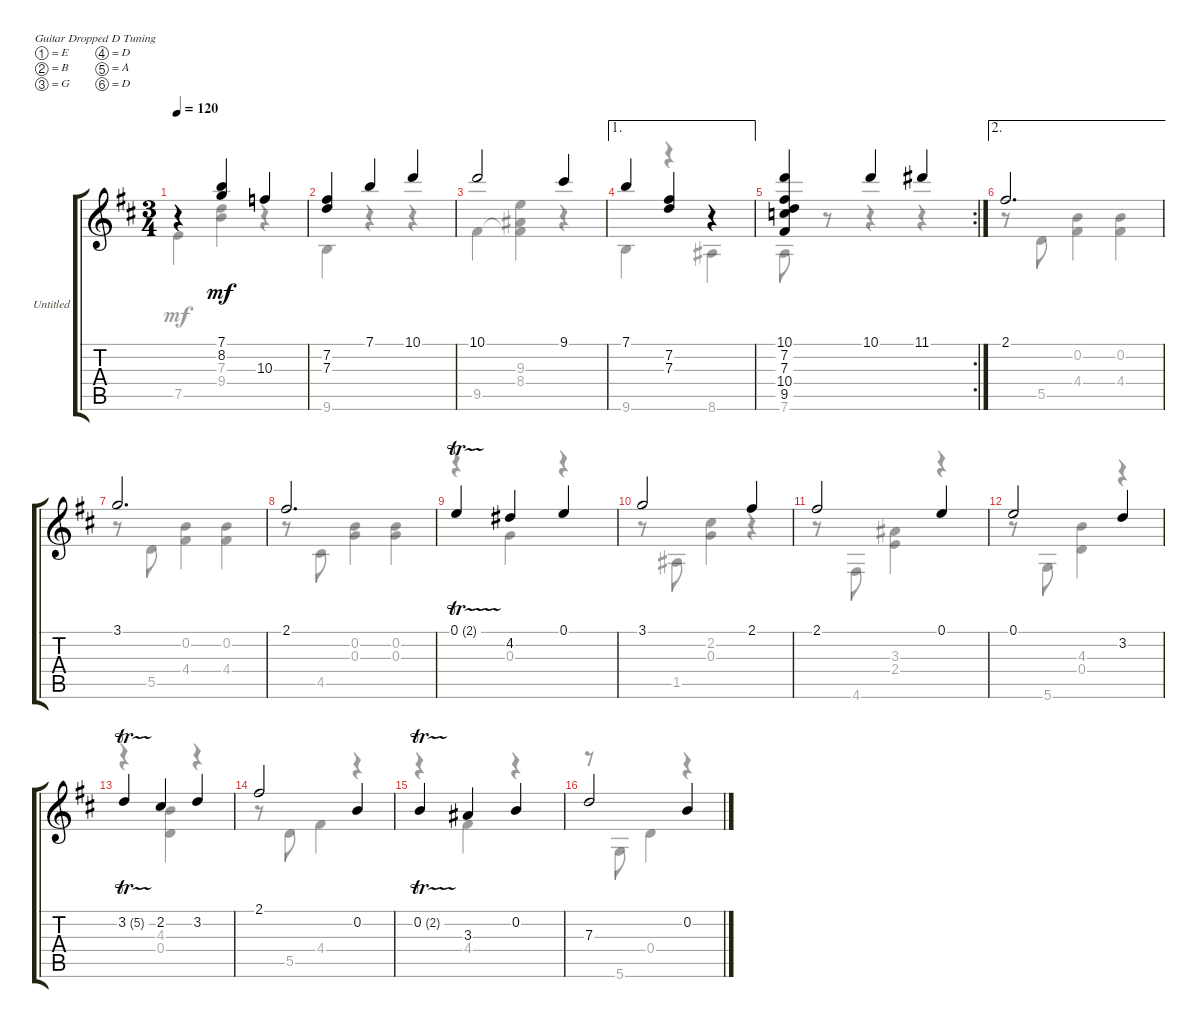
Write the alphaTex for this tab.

\bracketExtendMode groupsimilarinstruments
\firstSystemTrackNameOrientation horizontal
\otherSystemsTrackNameOrientation horizontal
\track ("Untitled" "Untitled") {instrument acousticguitarnylon}
\staff {score tabs}
\tuning (E4 B3 G3 D3 A2 D2)
\voice
\ts (3 4)
\tempo 120
\clef g2
\ks d
r.4{dy mf} (7.1 8.2).4 10.3.4 |
(7.2 7.3).4 7.1.4 10.1.4 |
10.1.2 9.1.4 |
\ae 1
7.1.4 (7.2 7.3).4 r.4 |
\rc 2
(10.1 7.2 7.3 10.4 9.5).4 10.1.4 11.1.4 |
\ae 2
\section ("" "")
2.1.2{d} |
3.1.2{d} |
2.1.2{d} |
0.1{tr (2 16)}.4 4.2.4 0.1.4 |
3.1.2 2.1.4 |
2.1.2 0.1.4 |
0.1.2 3.2.4 |
3.2{tr (5 16)}.4 2.2.4 3.2.4 |
2.1.2 0.2.4 |
0.2{tr (2 16)}.4 3.3.4 0.2.4 |
7.3.2 0.2.4
\voice
\clef g2
\ottava regular
\simile none
\ks d
7.5.4{dy mf} (7.3 9.4).4 r.4 |
9.6.4 r.4 r.4 |
9.5.4 (9.3 8.4 9.5{t}).4 r.4 |
9.6.4 r.4 8.6.4 |
7.6.8 r.8 r.4 r.4 |
r.8 5.5.8 (0.2 4.4).4 (0.2 4.4).4 |
r.8 5.5.8 (0.2 4.4).4 (0.2 4.4).4 |
r.8 4.5.8 (0.2 0.3).4 (0.2 0.3).4 |
r.4 0.3.4 r.4 |
r.8 1.5.8 (2.2 0.3).4 r.4 |
r.8 4.6.8 (3.3 2.4).4 r.4 |
r.8 5.6.8 (4.3 0.4).4 r.4 |
r.4 (4.3 0.4).4 r.4 |
r.8 5.5.8 4.4.4 r.4 |
r.4 4.4.4 r.4 |
r.8 5.6.8 0.4.4 r.4
